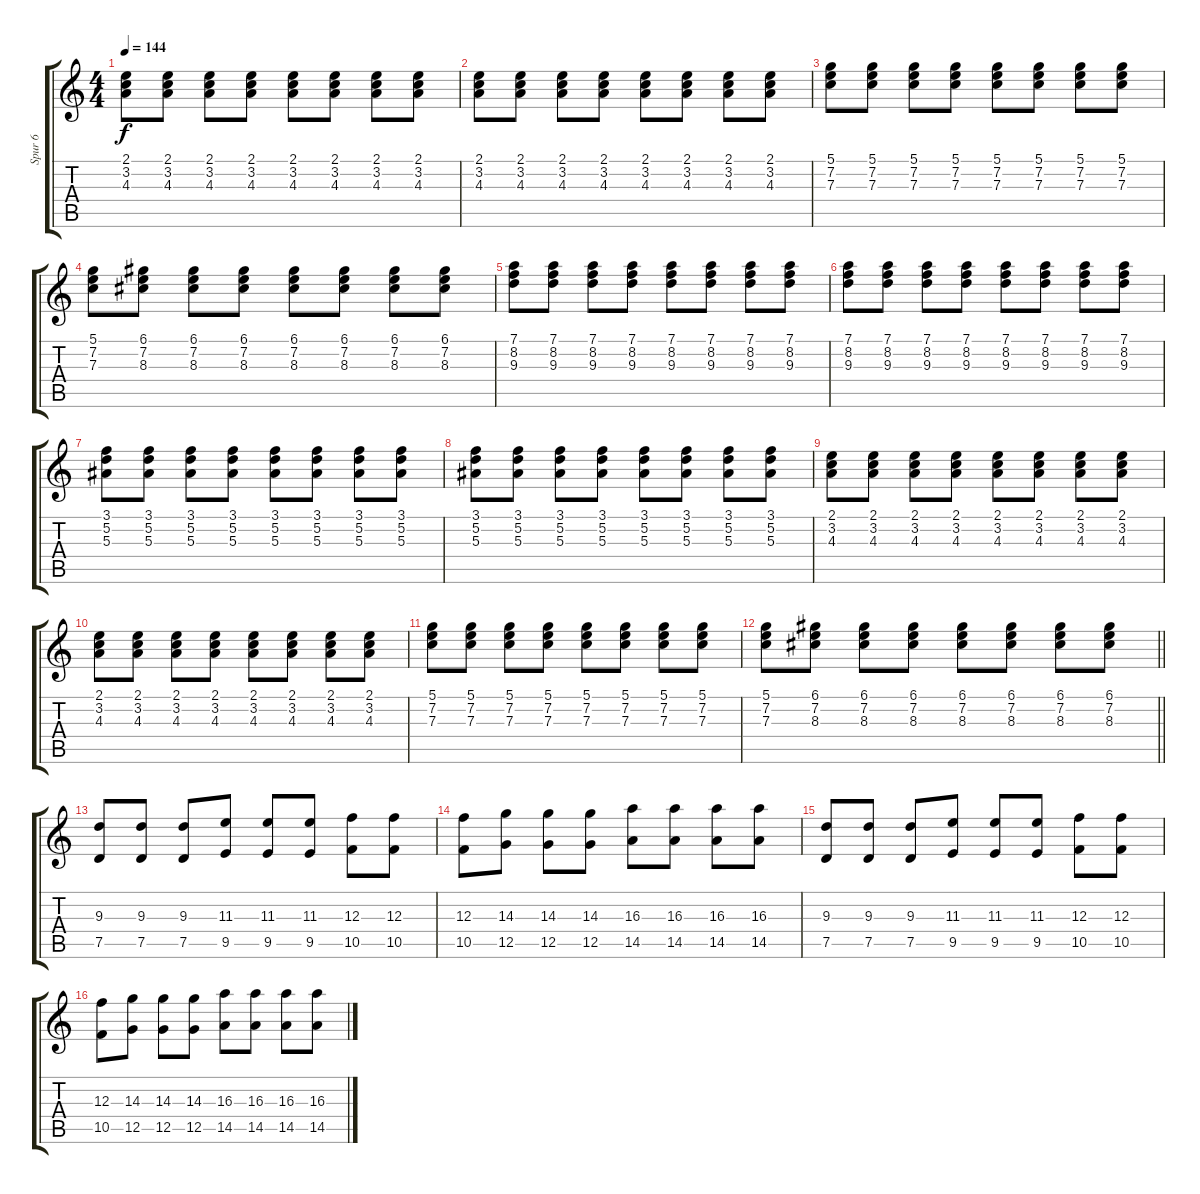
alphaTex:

\track ("Spur 6" "Spur 6") {instrument distortionguitar}
\staff {score tabs}
\tuning (D4 A3 F3 C3 G2 C2) {hide}
\ts (4 4)
\tempo 144
\clef g2
\ks c
(2.1 3.2 4.3).8{dy f} (2.1 3.2 4.3).8 (2.1 3.2 4.3).8 (2.1 3.2 4.3).8 (2.1 3.2 4.3).8 (2.1 3.2 4.3).8 (2.1 3.2 4.3).8 (2.1 3.2 4.3).8 |
(2.1 3.2 4.3).8 (2.1 3.2 4.3).8 (2.1 3.2 4.3).8 (2.1 3.2 4.3).8 (2.1 3.2 4.3).8 (2.1 3.2 4.3).8 (2.1 3.2 4.3).8 (2.1 3.2 4.3).8 |
(5.1 7.2 7.3).8 (5.1 7.2 7.3).8 (5.1 7.2 7.3).8 (5.1 7.2 7.3).8 (5.1 7.2 7.3).8 (5.1 7.2 7.3).8 (5.1 7.2 7.3).8 (5.1 7.2 7.3).8 |
(5.1 7.2 7.3).8 (6.1 7.2 8.3).8 (6.1 7.2 8.3).8 (6.1 7.2 8.3).8 (6.1 7.2 8.3).8 (6.1 7.2 8.3).8 (6.1 7.2 8.3).8 (6.1 7.2 8.3).8 |
(7.1 8.2 9.3).8 (7.1 8.2 9.3).8 (7.1 8.2 9.3).8 (7.1 8.2 9.3).8 (7.1 8.2 9.3).8 (7.1 8.2 9.3).8 (7.1 8.2 9.3).8 (7.1 8.2 9.3).8 |
(7.1 8.2 9.3).8 (7.1 8.2 9.3).8 (7.1 8.2 9.3).8 (7.1 8.2 9.3).8 (7.1 8.2 9.3).8 (7.1 8.2 9.3).8 (7.1 8.2 9.3).8 (7.1 8.2 9.3).8 |
(3.1 5.2 5.3).8 (3.1 5.2 5.3).8 (3.1 5.2 5.3).8 (3.1 5.2 5.3).8 (3.1 5.2 5.3).8 (3.1 5.2 5.3).8 (3.1 5.2 5.3).8 (3.1 5.2 5.3).8 |
(3.1 5.2 5.3).8 (3.1 5.2 5.3).8 (3.1 5.2 5.3).8 (3.1 5.2 5.3).8 (3.1 5.2 5.3).8 (3.1 5.2 5.3).8 (3.1 5.2 5.3).8 (3.1 5.2 5.3).8 |
(2.1 3.2 4.3).8 (2.1 3.2 4.3).8 (2.1 3.2 4.3).8 (2.1 3.2 4.3).8 (2.1 3.2 4.3).8 (2.1 3.2 4.3).8 (2.1 3.2 4.3).8 (2.1 3.2 4.3).8 |
(2.1 3.2 4.3).8 (2.1 3.2 4.3).8 (2.1 3.2 4.3).8 (2.1 3.2 4.3).8 (2.1 3.2 4.3).8 (2.1 3.2 4.3).8 (2.1 3.2 4.3).8 (2.1 3.2 4.3).8 |
(5.1 7.2 7.3).8 (5.1 7.2 7.3).8 (5.1 7.2 7.3).8 (5.1 7.2 7.3).8 (5.1 7.2 7.3).8 (5.1 7.2 7.3).8 (5.1 7.2 7.3).8 (5.1 7.2 7.3).8 |
\barLineRight lightlight
(5.1 7.2 7.3).8 (6.1 7.2 8.3).8 (6.1 7.2 8.3).8 (6.1 7.2 8.3).8 (6.1 7.2 8.3).8 (6.1 7.2 8.3).8 (6.1 7.2 8.3).8 (6.1 7.2 8.3).8 |
(9.3 7.5).8 (9.3 7.5).8 (9.3 7.5).8 (11.3 9.5).8 (11.3 9.5).8 (11.3 9.5).8 (12.3 10.5).8 (12.3 10.5).8 |
(12.3 10.5).8 (14.3 12.5).8 (14.3 12.5).8 (14.3 12.5).8 (16.3 14.5).8 (16.3 14.5).8 (16.3 14.5).8 (16.3 14.5).8 |
(9.3 7.5).8 (9.3 7.5).8 (9.3 7.5).8 (11.3 9.5).8 (11.3 9.5).8 (11.3 9.5).8 (12.3 10.5).8 (12.3 10.5).8 |
(12.3 10.5).8 (14.3 12.5).8 (14.3 12.5).8 (14.3 12.5).8 (16.3 14.5).8 (16.3 14.5).8 (16.3 14.5).8 (16.3 14.5).8
